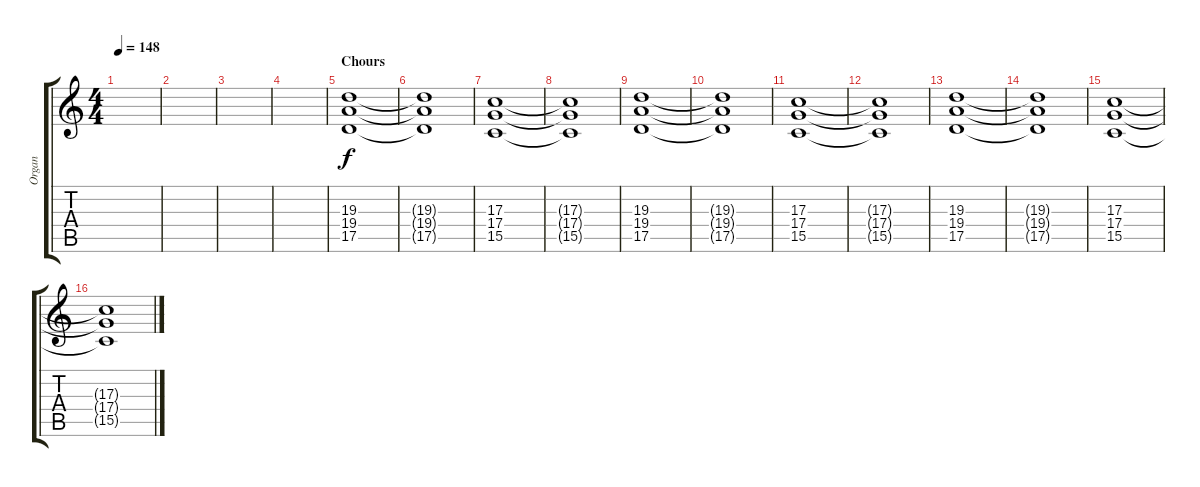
\track ("Organ" "Organ") {instrument rockorgan}
\staff {score tabs}
\tuning (E4 B3 G3 D3 A2 E2) {hide}
\ts (4 4)
\tempo 148
\clef g2
\ks c
|
|
|
|
\section ("" "Chours")
(19.3 19.4 17.5).1 |
(19.3{t} 19.4{t} 17.5{t}).1 |
(17.3 17.4 15.5).1 |
(17.3{t} 17.4{t} 15.5{t}).1 |
(19.3 19.4 17.5).1 |
(19.3{t} 19.4{t} 17.5{t}).1 |
(17.3 17.4 15.5).1 |
(17.3{t} 17.4{t} 15.5{t}).1 |
(19.3 19.4 17.5).1 |
(19.3{t} 19.4{t} 17.5{t}).1 |
(17.3 17.4 15.5).1 |
(17.3{t} 17.4{t} 15.5{t}).1
